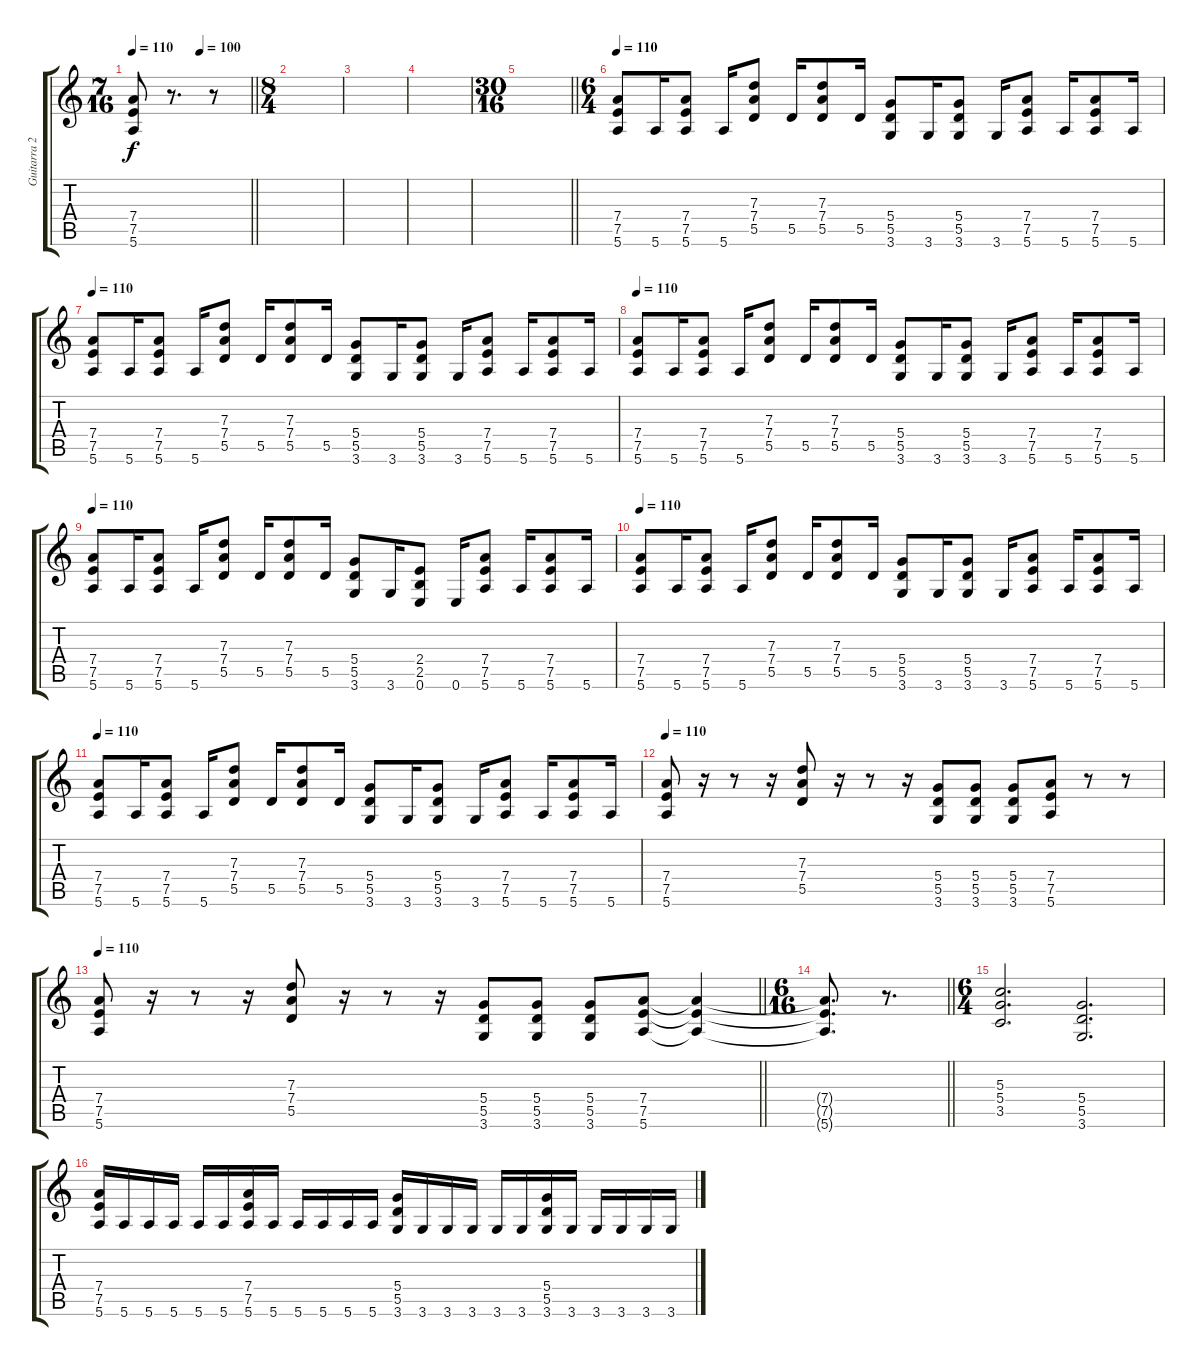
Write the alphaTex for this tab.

\track ("Guitarra 2" "Guitarra 2") {instrument distortionguitar}
\staff {score tabs}
\tuning (E4 B3 G3 D3 A2 E2) {hide}
\ts (7 16)
\tempo 110
\tempo (100 0.5714285714285714)
\clef g2
\barLineRight lightlight
\ks c
(7.4 7.5 5.6).8{dy f} r.8{d} r.8 |
\ts (8 4)
|
|
|
\ts (30 16)
\barLineRight lightlight
|
\ts (6 4)
\tempo 110
(7.4 7.5 5.6).8{volume 11} 5.6.16 (7.4 7.5 5.6).8 5.6.16 (7.3 7.4 5.5).8 5.5.16 (7.3 7.4 5.5).8 5.5.16 (5.4 5.5 3.6).8 3.6.16 (5.4 5.5 3.6).8 3.6.16 (7.4 7.5 5.6).8{volume 13} 5.6.16 (7.4 7.5 5.6).8 5.6.16 |
\tempo 105
\tempo 110
(7.4 7.5 5.6).8{volume 13} 5.6.16 (7.4 7.5 5.6).8 5.6.16 (7.3 7.4 5.5).8 5.5.16 (7.3 7.4 5.5).8 5.5.16 (5.4 5.5 3.6).8 3.6.16 (5.4 5.5 3.6).8 3.6.16 (7.4 7.5 5.6).8{volume 13} 5.6.16 (7.4 7.5 5.6).8 5.6.16 |
\tempo 110
(7.4 7.5 5.6).8{volume 11} 5.6.16 (7.4 7.5 5.6).8 5.6.16 (7.3 7.4 5.5).8 5.5.16 (7.3 7.4 5.5).8 5.5.16 (5.4 5.5 3.6).8 3.6.16 (5.4 5.5 3.6).8 3.6.16 (7.4 7.5 5.6).8{volume 13} 5.6.16 (7.4 7.5 5.6).8 5.6.16 |
\tempo 105
\tempo 110
(7.4 7.5 5.6).8{volume 13} 5.6.16 (7.4 7.5 5.6).8 5.6.16 (7.3 7.4 5.5).8 5.5.16 (7.3 7.4 5.5).8 5.5.16 (5.4 5.5 3.6).8 3.6.16 (2.4 2.5 0.6).8 0.6.16 (7.4 7.5 5.6).8{volume 13} 5.6.16 (7.4 7.5 5.6).8 5.6.16 |
\tempo 110
(7.4 7.5 5.6).8{volume 11} 5.6.16 (7.4 7.5 5.6).8 5.6.16 (7.3 7.4 5.5).8 5.5.16 (7.3 7.4 5.5).8 5.5.16 (5.4 5.5 3.6).8 3.6.16 (5.4 5.5 3.6).8 3.6.16 (7.4 7.5 5.6).8{volume 13} 5.6.16 (7.4 7.5 5.6).8 5.6.16 |
\tempo 105
\tempo 110
(7.4 7.5 5.6).8{volume 13} 5.6.16 (7.4 7.5 5.6).8 5.6.16 (7.3 7.4 5.5).8 5.5.16 (7.3 7.4 5.5).8 5.5.16 (5.4 5.5 3.6).8 3.6.16 (5.4 5.5 3.6).8 3.6.16 (7.4 7.5 5.6).8{volume 13} 5.6.16 (7.4 7.5 5.6).8 5.6.16 |
\tempo 110
(7.4 7.5 5.6).8{volume 11} r.16 r.8 r.16 (7.3 7.4 5.5).8 r.16 r.8 r.16 (5.4 5.5 3.6).8 (5.4 5.5 3.6).8 (5.4 5.5 3.6).8 (7.4 7.5 5.6).8{volume 13} r.8 r.8 |
\tempo 110
\barLineRight lightlight
(7.4 7.5 5.6).8{volume 11} r.16 r.8 r.16 (7.3 7.4 5.5).8 r.16 r.8 r.16 (5.4 5.5 3.6).8 (5.4 5.5 3.6).8 (5.4 5.5 3.6).8 (7.4 7.5 5.6).8{volume 13} (7.4{t} 7.5{t} 5.6{t}).4 |
\ts (6 16)
\barLineRight lightlight
(7.4{t} 7.5{t} 5.6{t}).8{d} r.8{d} |
\ts (6 4)
(5.3 5.4 3.5).2{d volume 11 instrument distortionguitar} (5.4 5.5 3.6).2{d} |
(7.4 7.5 5.6).16 5.6.16 5.6.16 5.6.16 5.6.16 5.6.16 (7.4 7.5 5.6).16 5.6.16 5.6.16 5.6.16 5.6.16 5.6.16 (5.4 5.5 3.6).16 3.6.16 3.6.16 3.6.16 3.6.16 3.6.16 (5.4 5.5 3.6).16 3.6.16 3.6.16 3.6.16 3.6.16 3.6.16
